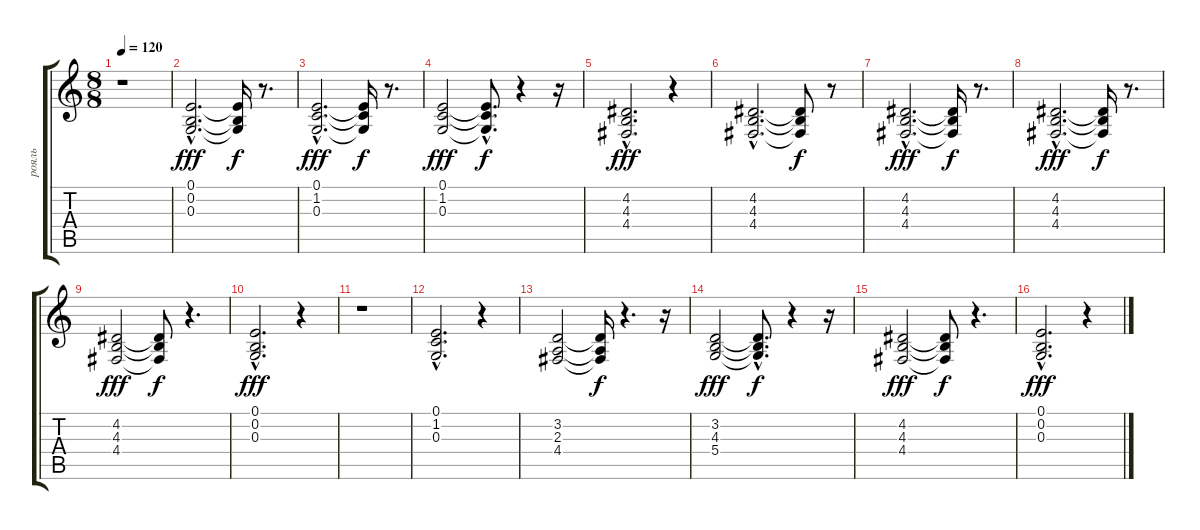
\track ("рояль" "рояль") {instrument brightacousticpiano}
\staff {score tabs}
\tuning (E4 B3 G3 D3 A2 E2) {hide}
\ts (8 8)
\tempo 120
\clef g2
\ks c
r.1{dy fff} |
(0.1{hac} 0.2{hac} 0.3{hac}).2{d} (0.1{t} 0.2{t} 0.3{t}).16{dy f} r.8{d} |
(0.1{hac} 1.2{hac} 0.3{hac}).2{d dy fff} (0.1{t} 1.2{t} 0.3{t}).16{dy f} r.8{d} |
(0.1 1.2 0.3).2{dy fff} (0.1{hac t} 1.2{hac t} 0.3{hac t}).8{d dy f} r.4 r.16 |
(4.2{hac} 4.3{hac} 4.4{hac}).2{d dy fff} r.4 |
(4.2{hac} 4.3{hac} 4.4{hac}).2{d} (4.2{t} 4.3{t} 4.4{t}).8{dy f} r.8 |
(4.2{hac} 4.3{hac} 4.4{hac}).2{d dy fff} (4.2{t} 4.3{t} 4.4{t}).16{dy f} r.8{d} |
(4.2{hac} 4.3{hac} 4.4{hac}).2{d dy fff} (4.2{t} 4.3{t} 4.4{t}).16{dy f} r.8{d} |
(4.2 4.3 4.4).2{dy fff} (4.2{t} 4.3{t} 4.4{t}).8{dy f} r.4{d} |
(0.1{hac} 0.2{hac} 0.3{hac}).2{d dy fff} r.4 |
r.1 |
(0.1{hac} 1.2{hac} 0.3{hac}).2{d} r.4 |
(3.2 2.3 4.4).2 (3.2{t} 2.3{t} 4.4{t}).16{dy f} r.4{d} r.16 |
(3.2 4.3 5.4).2{dy fff} (3.2{hac t} 4.3{hac t} 5.4{hac t}).8{d dy f} r.4 r.16 |
(4.2 4.3 4.4).2{dy fff} (4.2{t} 4.3{t} 4.4{t}).8{dy f} r.4{d} |
(0.1 0.2{hac} 0.3{hac}).2{d dy fff} r.4
